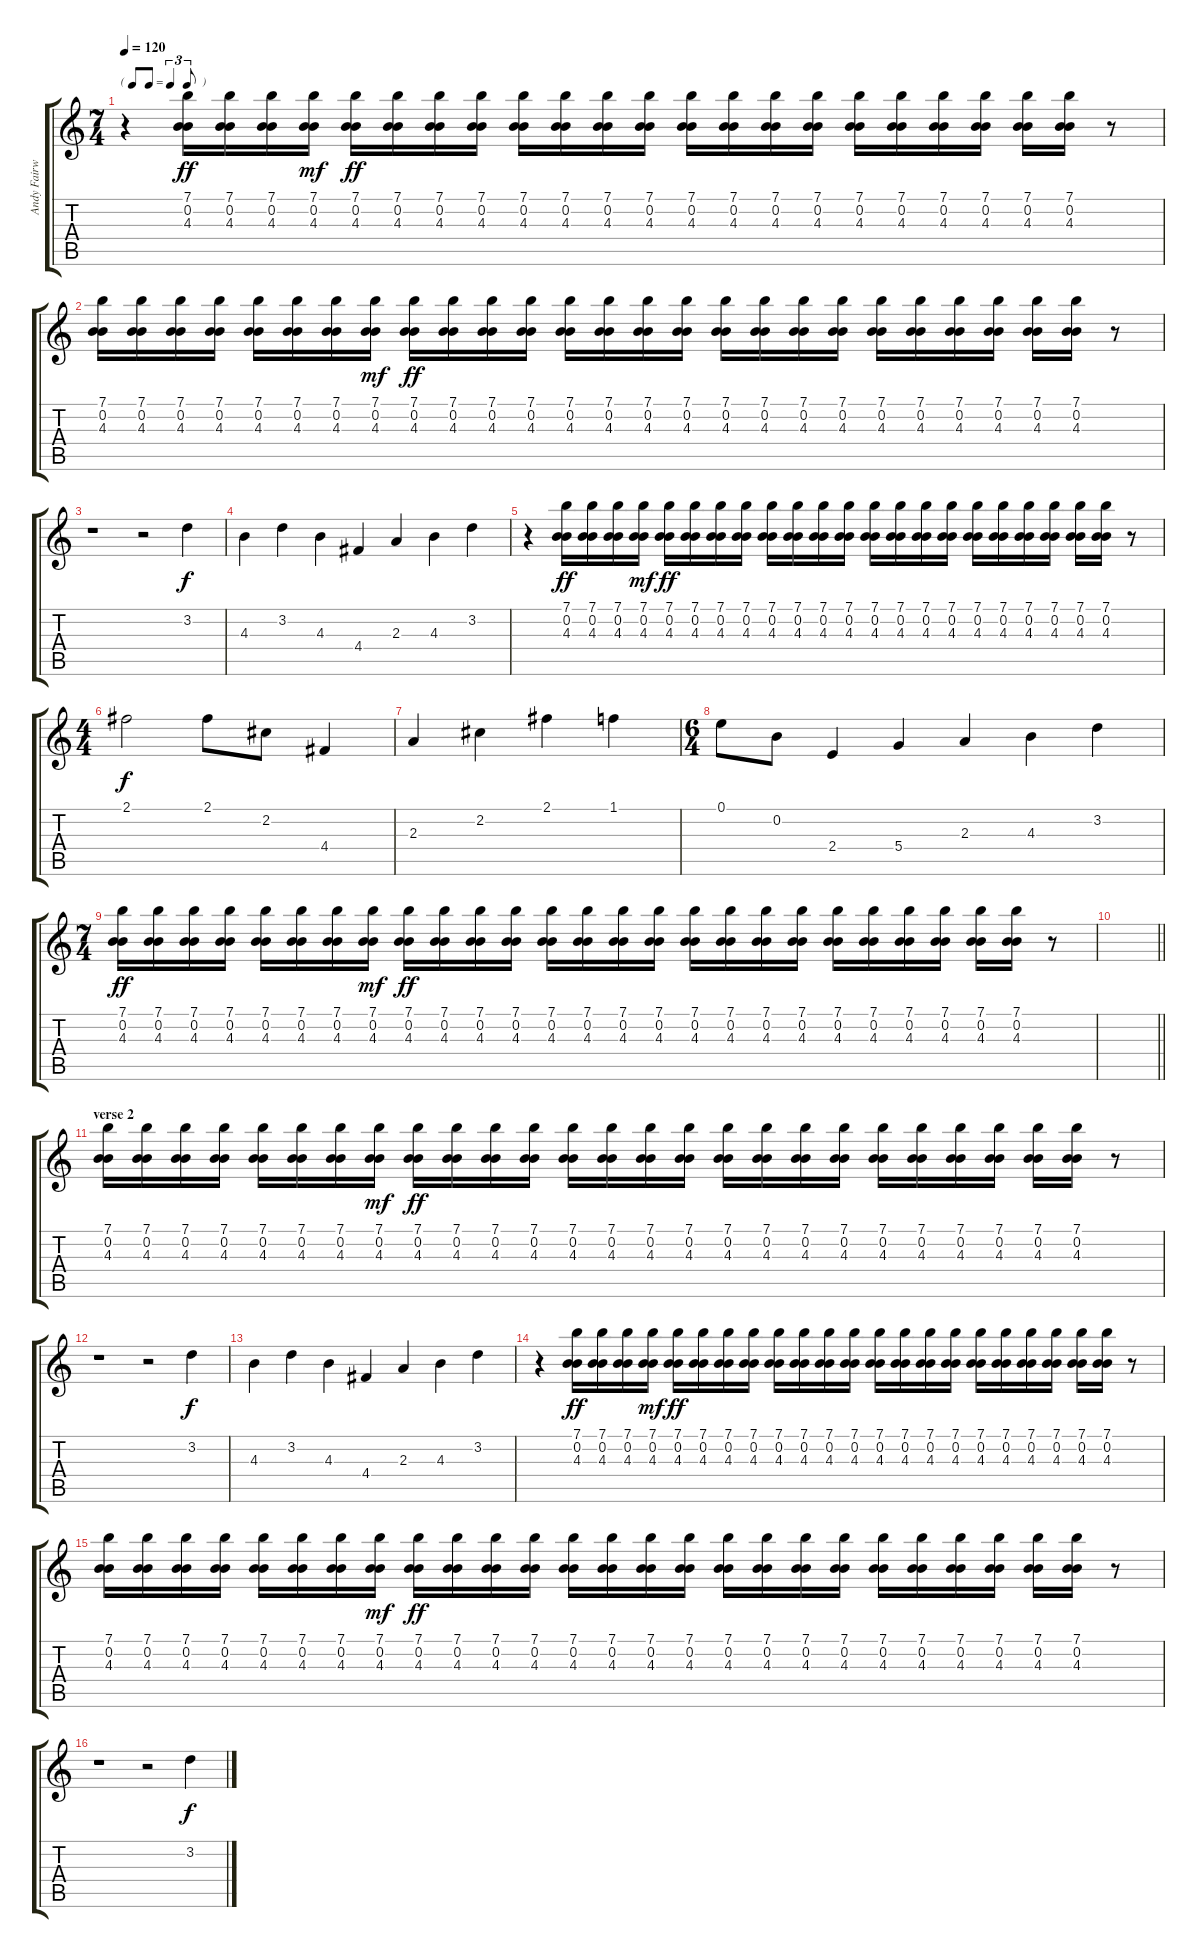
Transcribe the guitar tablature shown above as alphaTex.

\track ("Andy Fairweather Low" "Andy Fairw") {instrument electricguitarjazz}
\staff {score tabs}
\tuning (E4 B3 G3 D3 A2 E2) {hide}
\ts (7 4)
\tf triplet8th
\tempo 120
\clef g2
\ks c
r.4{dy f} (7.1 0.2 4.3).16{dy ff volume 0} (7.1 0.2 4.3).16 (7.1 0.2 4.3).16 (7.1 0.2 4.3).16{dy mf} (7.1 0.2 4.3).16{dy ff} (7.1 0.2 4.3).16 (7.1 0.2 4.3).16 (7.1 0.2 4.3).16 (7.1 0.2 4.3).16 (7.1 0.2 4.3).16 (7.1 0.2 4.3).16 (7.1 0.2 4.3).16 (7.1 0.2 4.3).16 (7.1 0.2 4.3).16 (7.1 0.2 4.3).16 (7.1 0.2 4.3).16 (7.1 0.2 4.3).16 (7.1 0.2 4.3).16 (7.1 0.2 4.3).16 (7.1 0.2 4.3).16 (7.1 0.2 4.3).16 (7.1 0.2 4.3).16 r.8{volume 16} |
(7.1 0.2 4.3).16{volume 0} (7.1 0.2 4.3).16 (7.1 0.2 4.3).16 (7.1 0.2 4.3).16 (7.1 0.2 4.3).16 (7.1 0.2 4.3).16 (7.1 0.2 4.3).16 (7.1 0.2 4.3).16{dy mf} (7.1 0.2 4.3).16{dy ff} (7.1 0.2 4.3).16 (7.1 0.2 4.3).16 (7.1 0.2 4.3).16 (7.1 0.2 4.3).16 (7.1 0.2 4.3).16 (7.1 0.2 4.3).16 (7.1 0.2 4.3).16 (7.1 0.2 4.3).16 (7.1 0.2 4.3).16 (7.1 0.2 4.3).16 (7.1 0.2 4.3).16 (7.1 0.2 4.3).16 (7.1 0.2 4.3).16 (7.1 0.2 4.3).16 (7.1 0.2 4.3).16 (7.1 0.2 4.3).16 (7.1 0.2 4.3).16 r.8{volume 16} |
r.1 r.2 3.2.4{dy f} |
4.3.4 3.2.4 4.3.4 4.4.4 2.3.4 4.3.4 3.2.4 |
r.4 (7.1 0.2 4.3).16{dy ff volume 0} (7.1 0.2 4.3).16 (7.1 0.2 4.3).16 (7.1 0.2 4.3).16{dy mf} (7.1 0.2 4.3).16{dy ff} (7.1 0.2 4.3).16 (7.1 0.2 4.3).16 (7.1 0.2 4.3).16 (7.1 0.2 4.3).16 (7.1 0.2 4.3).16 (7.1 0.2 4.3).16 (7.1 0.2 4.3).16 (7.1 0.2 4.3).16 (7.1 0.2 4.3).16 (7.1 0.2 4.3).16 (7.1 0.2 4.3).16 (7.1 0.2 4.3).16 (7.1 0.2 4.3).16 (7.1 0.2 4.3).16 (7.1 0.2 4.3).16 (7.1 0.2 4.3).16 (7.1 0.2 4.3).16 r.8{volume 16} |
\ts (4 4)
2.1.2{dy f} 2.1.8 2.2.8 4.4.4 |
2.3.4 2.2.4 2.1.4 1.1.4 |
\ts (6 4)
0.1.8 0.2.8 2.4.4 5.4.4 2.3.4 4.3.4 3.2.4 |
\ts (7 4)
(7.1 0.2 4.3).16{dy ff volume 0} (7.1 0.2 4.3).16 (7.1 0.2 4.3).16 (7.1 0.2 4.3).16 (7.1 0.2 4.3).16 (7.1 0.2 4.3).16 (7.1 0.2 4.3).16 (7.1 0.2 4.3).16{dy mf} (7.1 0.2 4.3).16{dy ff} (7.1 0.2 4.3).16 (7.1 0.2 4.3).16 (7.1 0.2 4.3).16 (7.1 0.2 4.3).16 (7.1 0.2 4.3).16 (7.1 0.2 4.3).16 (7.1 0.2 4.3).16 (7.1 0.2 4.3).16 (7.1 0.2 4.3).16 (7.1 0.2 4.3).16 (7.1 0.2 4.3).16 (7.1 0.2 4.3).16 (7.1 0.2 4.3).16 (7.1 0.2 4.3).16 (7.1 0.2 4.3).16 (7.1 0.2 4.3).16 (7.1 0.2 4.3).16 r.8{volume 16} |
\barLineRight lightlight
|
\section ("" "verse 2")
(7.1 0.2 4.3).16{volume 0} (7.1 0.2 4.3).16 (7.1 0.2 4.3).16 (7.1 0.2 4.3).16 (7.1 0.2 4.3).16 (7.1 0.2 4.3).16 (7.1 0.2 4.3).16 (7.1 0.2 4.3).16{dy mf} (7.1 0.2 4.3).16{dy ff} (7.1 0.2 4.3).16 (7.1 0.2 4.3).16 (7.1 0.2 4.3).16 (7.1 0.2 4.3).16 (7.1 0.2 4.3).16 (7.1 0.2 4.3).16 (7.1 0.2 4.3).16 (7.1 0.2 4.3).16 (7.1 0.2 4.3).16 (7.1 0.2 4.3).16 (7.1 0.2 4.3).16 (7.1 0.2 4.3).16 (7.1 0.2 4.3).16 (7.1 0.2 4.3).16 (7.1 0.2 4.3).16 (7.1 0.2 4.3).16 (7.1 0.2 4.3).16 r.8{volume 16} |
r.1 r.2 3.2.4{dy f} |
4.3.4 3.2.4 4.3.4 4.4.4 2.3.4 4.3.4 3.2.4 |
r.4 (7.1 0.2 4.3).16{dy ff volume 0} (7.1 0.2 4.3).16 (7.1 0.2 4.3).16 (7.1 0.2 4.3).16{dy mf} (7.1 0.2 4.3).16{dy ff} (7.1 0.2 4.3).16 (7.1 0.2 4.3).16 (7.1 0.2 4.3).16 (7.1 0.2 4.3).16 (7.1 0.2 4.3).16 (7.1 0.2 4.3).16 (7.1 0.2 4.3).16 (7.1 0.2 4.3).16 (7.1 0.2 4.3).16 (7.1 0.2 4.3).16 (7.1 0.2 4.3).16 (7.1 0.2 4.3).16 (7.1 0.2 4.3).16 (7.1 0.2 4.3).16 (7.1 0.2 4.3).16 (7.1 0.2 4.3).16 (7.1 0.2 4.3).16 r.8{volume 16} |
(7.1 0.2 4.3).16{volume 0} (7.1 0.2 4.3).16 (7.1 0.2 4.3).16 (7.1 0.2 4.3).16 (7.1 0.2 4.3).16 (7.1 0.2 4.3).16 (7.1 0.2 4.3).16 (7.1 0.2 4.3).16{dy mf} (7.1 0.2 4.3).16{dy ff} (7.1 0.2 4.3).16 (7.1 0.2 4.3).16 (7.1 0.2 4.3).16 (7.1 0.2 4.3).16 (7.1 0.2 4.3).16 (7.1 0.2 4.3).16 (7.1 0.2 4.3).16 (7.1 0.2 4.3).16 (7.1 0.2 4.3).16 (7.1 0.2 4.3).16 (7.1 0.2 4.3).16 (7.1 0.2 4.3).16 (7.1 0.2 4.3).16 (7.1 0.2 4.3).16 (7.1 0.2 4.3).16 (7.1 0.2 4.3).16 (7.1 0.2 4.3).16 r.8{volume 16} |
r.1 r.2 3.2.4{dy f}
